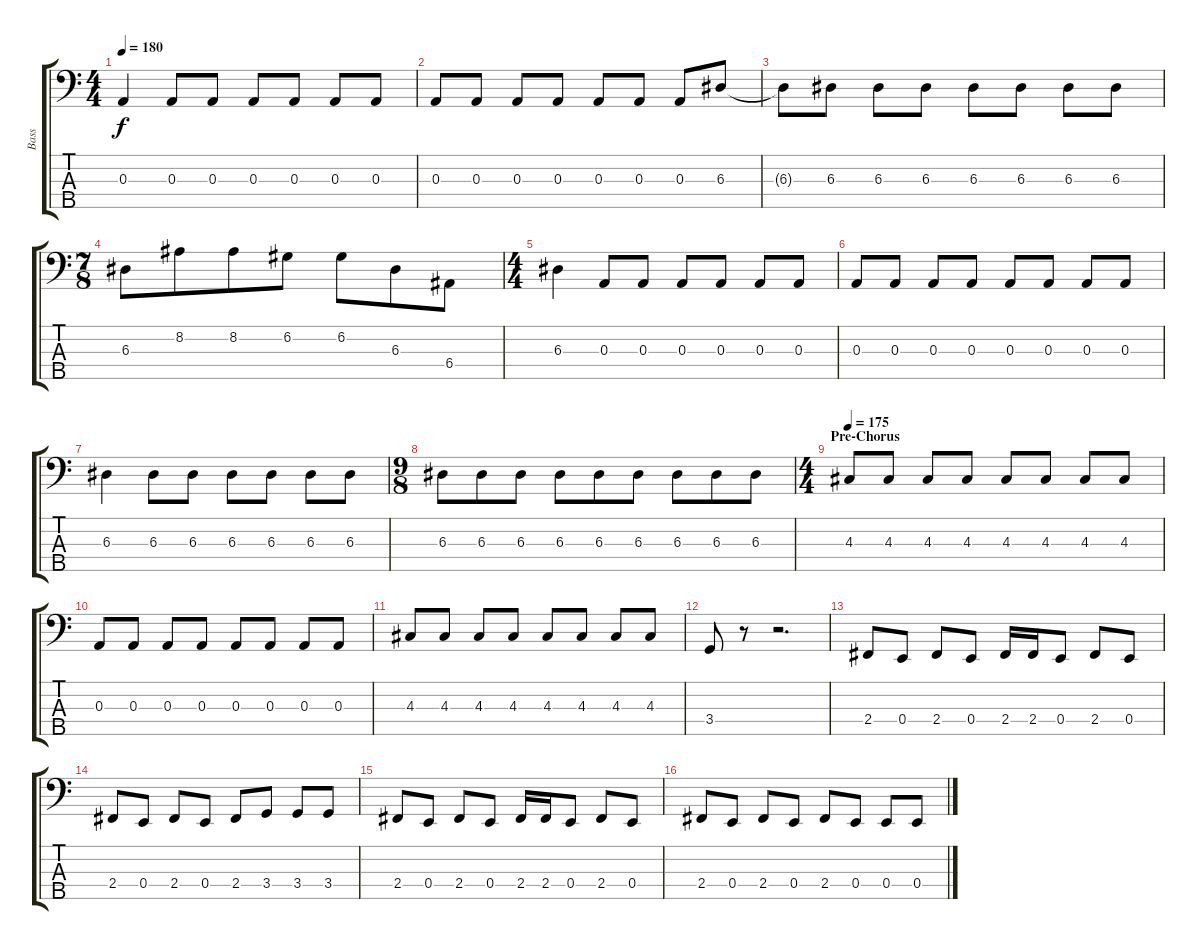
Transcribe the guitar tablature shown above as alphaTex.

\track ("Bass" "Bass") {instrument electricbassfinger}
\staff {score tabs}
\tuning (G2 D2 A1 E1 B0) {hide}
\ts (4 4)
\tempo 180
\clef f4
\ks c
0.3.4{dy f} 0.3.8 0.3.8 0.3.8 0.3.8 0.3.8 0.3.8 |
0.3.8 0.3.8 0.3.8 0.3.8 0.3.8 0.3.8 0.3.8 6.3.8 |
6.3{t}.8 6.3.8 6.3.8 6.3.8 6.3.8 6.3.8 6.3.8 6.3.8 |
\ts (7 8)
6.3.8 8.2.8 8.2.8 6.2.8 6.2.8 6.3.8 6.4.8 |
\ts (4 4)
6.3.4 0.3.8 0.3.8 0.3.8 0.3.8 0.3.8 0.3.8 |
0.3.8 0.3.8 0.3.8 0.3.8 0.3.8 0.3.8 0.3.8 0.3.8 |
6.3.4 6.3.8 6.3.8 6.3.8 6.3.8 6.3.8 6.3.8 |
\ts (9 8)
6.3.8 6.3.8 6.3.8 6.3.8 6.3.8 6.3.8 6.3.8 6.3.8 6.3.8 |
\ts (4 4)
\section ("" "Pre-Chorus")
\tempo 175
4.3.8 4.3.8 4.3.8 4.3.8 4.3.8 4.3.8 4.3.8 4.3.8 |
0.3.8 0.3.8 0.3.8 0.3.8 0.3.8 0.3.8 0.3.8 0.3.8 |
4.3.8 4.3.8 4.3.8 4.3.8 4.3.8 4.3.8 4.3.8 4.3.8 |
3.4.8 r.8 r.2{d} |
2.4.8 0.4.8 2.4.8 0.4.8 2.4.16 2.4.16 0.4.8 2.4.8 0.4.8 |
2.4.8 0.4.8 2.4.8 0.4.8 2.4.8 3.4.8 3.4.8 3.4.8 |
2.4.8 0.4.8 2.4.8 0.4.8 2.4.16 2.4.16 0.4.8 2.4.8 0.4.8 |
2.4.8 0.4.8 2.4.8 0.4.8 2.4.8 0.4.8 0.4.8 0.4.8
